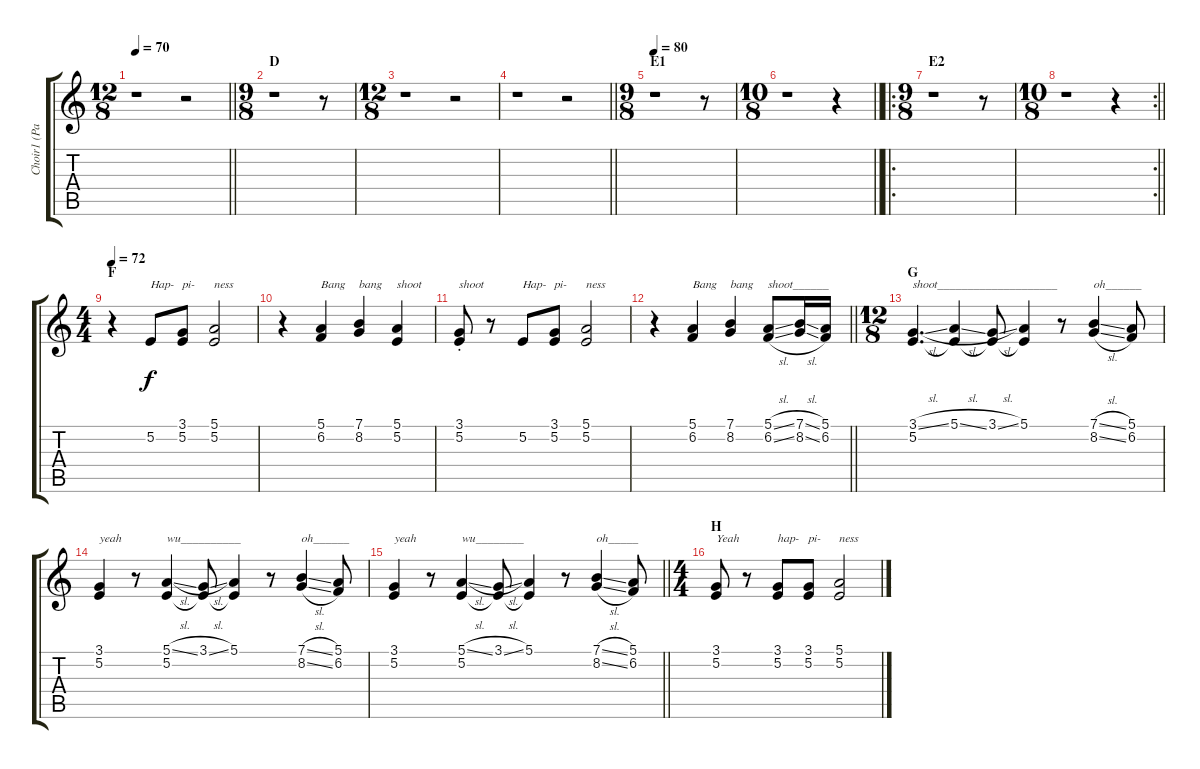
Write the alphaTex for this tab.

\track ("Choir1 (Paul McCartney, George Harrison)" "Choir1 (Pa") {instrument pad4choir}
\staff {score tabs}
\tuning (E4 B3 G3 D3 A2 E2) {hide}
\ts (12 8)
\tempo 70
\clef g2
\barLineRight lightlight
\ks c
r.1{dy f} r.2 |
\ts (9 8)
\section ("" "D")
r.1 r.8 |
\ts (12 8)
r.1 r.2 |
\barLineRight lightlight
r.1 r.2 |
\ts (9 8)
\section ("" "E1")
\tempo 80
r.1 r.8 |
\ts (10 8)
\barLineRight lightlight
r.1 r.4 |
\ro
\ts (9 8)
\section ("" "E2")
r.1 r.8 |
\rc 2
\ts (10 8)
\barLineRight lightlight
r.1 r.4 |
\ts (4 4)
\section ("" "F")
\tempo 72
r.4 5.2.8{txt "Hap-"} (3.1 5.2).8{txt "pi-"} (5.1 5.2).2{txt "ness"} |
r.4 (5.1 6.2).4{txt "Bang"} (7.1 8.2).4{txt "bang"} (5.1 5.2).4{txt "shoot"} |
(3.1{st} 5.2{st}).8{txt "shoot"} r.8 5.2.8{txt "Hap-"} (3.1 5.2).8{txt "pi-"} (5.1 5.2).2{txt "ness"} |
\barLineRight lightlight
r.4 (5.1 6.2).4{txt "Bang"} (7.1 8.2).4{txt "bang"} (5.1{sl} 6.2{sl}).8{txt "shoot______"} (7.1{sl} 8.2{sl}).16 (5.1 6.2).16 |
\ts (12 8)
\section ("" "G")
(3.1{sl} 5.2).4{d txt "shoot____________________"} (5.1{sl} 5.2{t}).4 (3.1{sl} 5.2{t}).8 (5.1 5.2{t}).4 r.8 (7.1{sl} 8.2{sl}).4{txt "oh______"} (5.1 6.2).8 |
(3.1 5.2).4{txt "yeah"} r.8 (5.1{sl} 5.2).4{txt "wu__________"} (3.1{sl} 5.2{t}).8 (5.1 5.2{t}).4 r.8 (7.1{sl} 8.2{sl}).4{txt "oh______"} (5.1 6.2).8 |
\barLineRight lightlight
(3.1 5.2).4{txt "yeah"} r.8 (5.1{sl} 5.2).4{txt "wu________"} (3.1{sl} 5.2{t}).8 (5.1 5.2{t}).4 r.8 (7.1{sl} 8.2{sl}).4{txt "oh_____"} (5.1 6.2).8 |
\ts (4 4)
\section ("" "H")
(3.1 5.2).8{txt "Yeah"} r.8 (3.1 5.2).8{txt "hap-"} (3.1 5.2).8{txt "pi-"} (5.1 5.2).2{txt "ness"}
